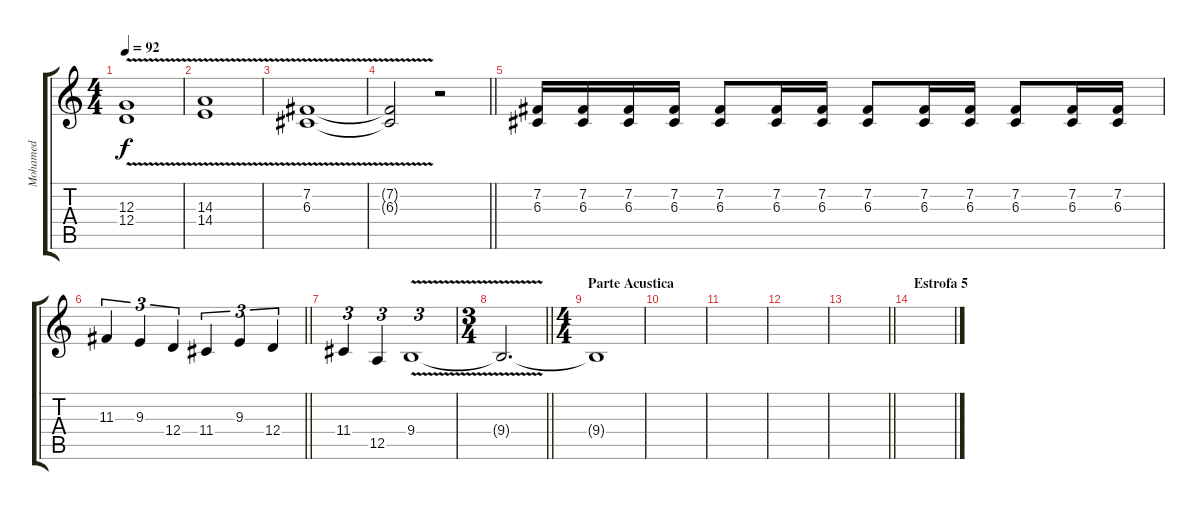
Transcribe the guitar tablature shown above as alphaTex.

\track ("Mohamed" "Mohamed") {instrument violin}
\staff {score tabs}
\tuning (E4 B3 G3 D3 A2 E2) {hide}
\ts (4 4)
\tempo 92
\clef g2
\ks c
(12.3 12.4{v}).1{dy f volume 9} |
(14.3 14.4{v}).1 |
(7.2{v} 6.3).1 |
\barLineRight lightlight
(7.2{v t} 6.3{t}).2 r.2 |
(7.2 6.3).16{volume 13} (7.2 6.3).16 (7.2 6.3).16 (7.2 6.3).16 (7.2 6.3).8 (7.2 6.3).16 (7.2 6.3).16 (7.2 6.3).8 (7.2 6.3).16 (7.2 6.3).16 (7.2 6.3).8 (7.2 6.3).16 (7.2 6.3).16 |
\barLineRight lightlight
11.3.4{tu (3 2)} 9.3.4{tu (3 2)} 12.4.4{tu (3 2)} 11.4.4{tu (3 2)} 9.3.4{tu (3 2)} 12.4.4{tu (3 2)} |
11.4.4{tu (3 2)} 12.5.4{tu (3 2)} 9.4{v}.1{tu (3 2)} |
\ts (3 4)
\barLineRight lightlight
9.4{t}.2{d} |
\ts (4 4)
\section ("" "Parte Acustica")
9.4{t}.1 |
|
|
|
\barLineRight lightlight
|
\section ("" "Estrofa 5")
